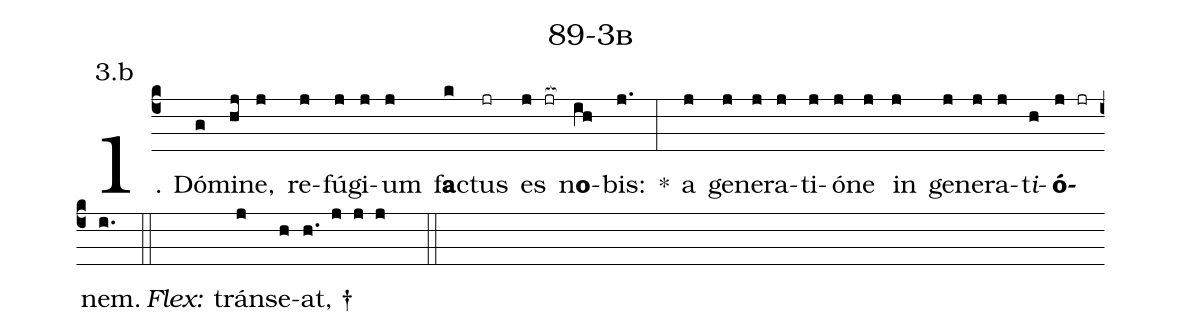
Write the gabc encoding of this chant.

name: 89-3b;
annotation: 3.b;
%%
(c4)1. Dó(g)mi(hj)ne,(j) re(j)fú(j)gi(j)um(j) f<b>a</b>c(k)tus(jr) es(j jr[ocb:1{]) n<b>o</b>(ih[ocb:0}])bis:(j.) *(:) a(j) ge(j)ne(j)ra(j)ti(j)ó(j)ne(j) in(j) ge(j)ne(j)ra(j)t<i>i</i>(h)<b>ó</b>(j jr)nem.(i.) (::)
<i>Flex:</i>()  tráns(j)e(h)at, †(h. j j j  ::)
